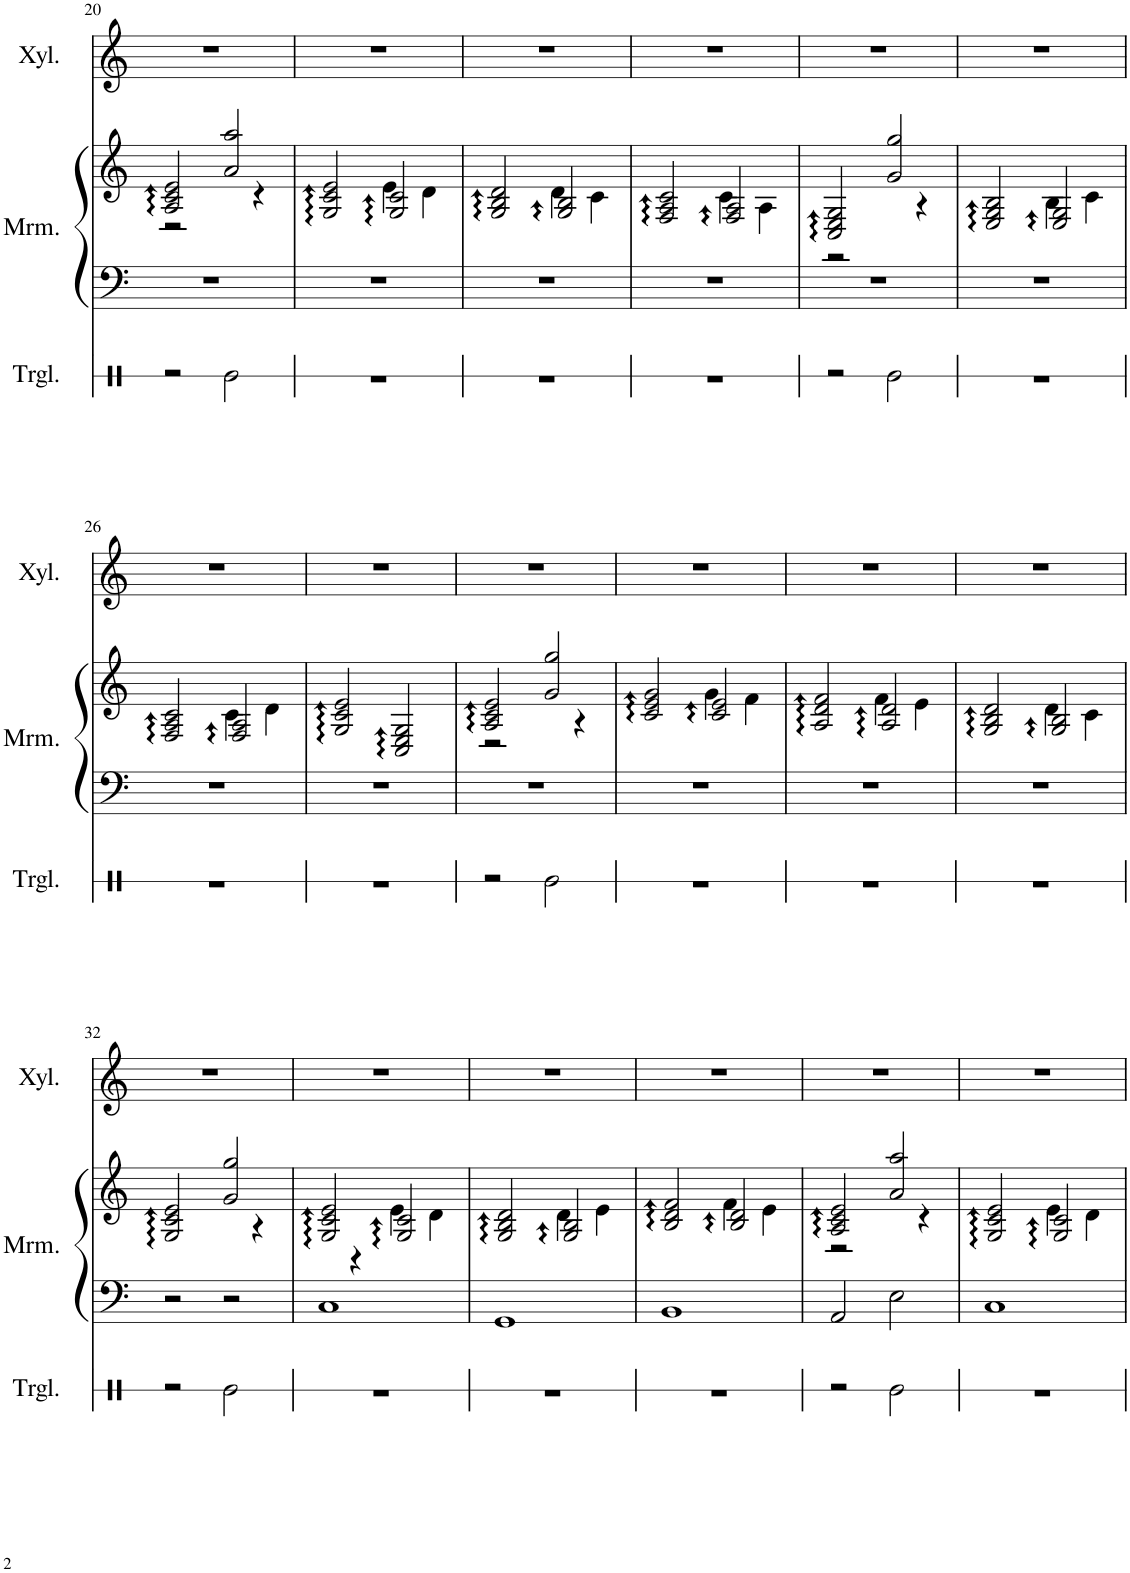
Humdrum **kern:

**kern	**kern	**kern	**kern
*part3	*part2	*part2	*part1
*staff4	*staff3	*staff2	*staff1
*I"Triangle	*I"Marimba	*	*I"Xylophone
*I'Trgl.	*I'Mrm.	*	*I'Xyl.
!!LO:PB:g=z
*clefX	*clefF4	*clefG2	*clefG2
*	*	*	*Trd-7c-12
*k[]	*k[]	*k[]	*k[]
*M4/4	*M4/4	*M4/4	*M4/4
=20	=20	=20	=20
*	*	*^	*
2r	1r	2A/ 2c/ 2e/	2r	1r
2Re\	.	2a/ 2aa/	4ryy	.
.	.	.	4r	.
=21	=21	=21	=21	=21
1r	1r	2G/ 2c/ 2e/	2ryy	1r
.	.	2G/ 2c/	4e\	.
.	.	.	4d\	.
=22	=22	=22	=22	=22
1r	1r	2G/ 2B/ 2d/	2ryy	1r
.	.	2G/ 2B/	4d\	.
.	.	.	4c\	.
=23	=23	=23	=23	=23
1r	1r	2F/ 2A/ 2c/	2ryy	1r
.	.	2F/ 2A/	4c\	.
.	.	.	4A\	.
=24	=24	=24	=24	=24
2r	1r	2C/ 2E/ 2G/	2r	1r
2Re\	.	2g/ 2gg/	4ryy	.
.	.	.	4r	.
=25	=25	=25	=25	=25
1r	1r	2E/ 2G/ 2B/	2ryy	1r
.	.	2E/ 2G/	4B\	.
.	.	.	4c\	.
!!LO:LB:g=z
=26	=26	=26	=26	=26
1r	1r	2F/ 2A/ 2c/	2ryy	1r
.	.	2F/ 2A/	4c\	.
.	.	.	4d\	.
*	*	*v	*v	*
=27	=27	=27	=27
1r	1r	2G/ 2c/ 2e/	1r
.	.	2C/ 2E/ 2G/	.
=28	=28	=28	=28
*	*	*^	*
2r	1r	2A/ 2c/ 2e/	2r	1r
2Re\	.	2g/ 2gg/	4ryy	.
.	.	.	4r	.
=29	=29	=29	=29	=29
1r	1r	2c/ 2e/ 2g/	2ryy	1r
.	.	2c/ 2e/	4g\	.
.	.	.	4f\	.
=30	=30	=30	=30	=30
1r	1r	2A/ 2d/ 2f/	2ryy	1r
.	.	2A/ 2d/	4f\	.
.	.	.	4e\	.
=31	=31	=31	=31	=31
1r	1r	2G/ 2B/ 2d/	2ryy	1r
.	.	2G/ 2B/	4d\	.
.	.	.	4c\	.
!!LO:LB:g=z
=32	=32	=32	=32	=32
2r	2r	2G/ 2c/ 2e/	2.ryy	1r
2Re\	2r	2g/ 2gg/	.	.
.	.	.	4r	.
=33	=33	=33	=33	=33
1r	1C	2G/ 2c/ 2e/	4ryy	1r
.	.	.	4r	.
.	.	2G/ 2c/	4e\	.
.	.	.	4d\	.
=34	=34	=34	=34	=34
1r	1GG	2G/ 2B/ 2d/	2ryy	1r
.	.	2G/ 2B/	4d\	.
.	.	.	4e\	.
=35	=35	=35	=35	=35
1r	1BB	2B/ 2d/ 2f/	2ryy	1r
.	.	2B/ 2d/	4f\	.
.	.	.	4e\	.
=36	=36	=36	=36	=36
2r	2AA/	2A/ 2c/ 2e/	2r	1r
2Re\	2E\	2a/ 2aa/	4ryy	.
.	.	.	4r	.
=37	=37	=37	=37	=37
1r	1C	2G/ 2c/ 2e/	2ryy	1r
.	.	2G/ 2c/	4e\	.
.	.	.	4d\	.
*	*	*v	*v	*
=	=	=	=
*-	*-	*-	*-
